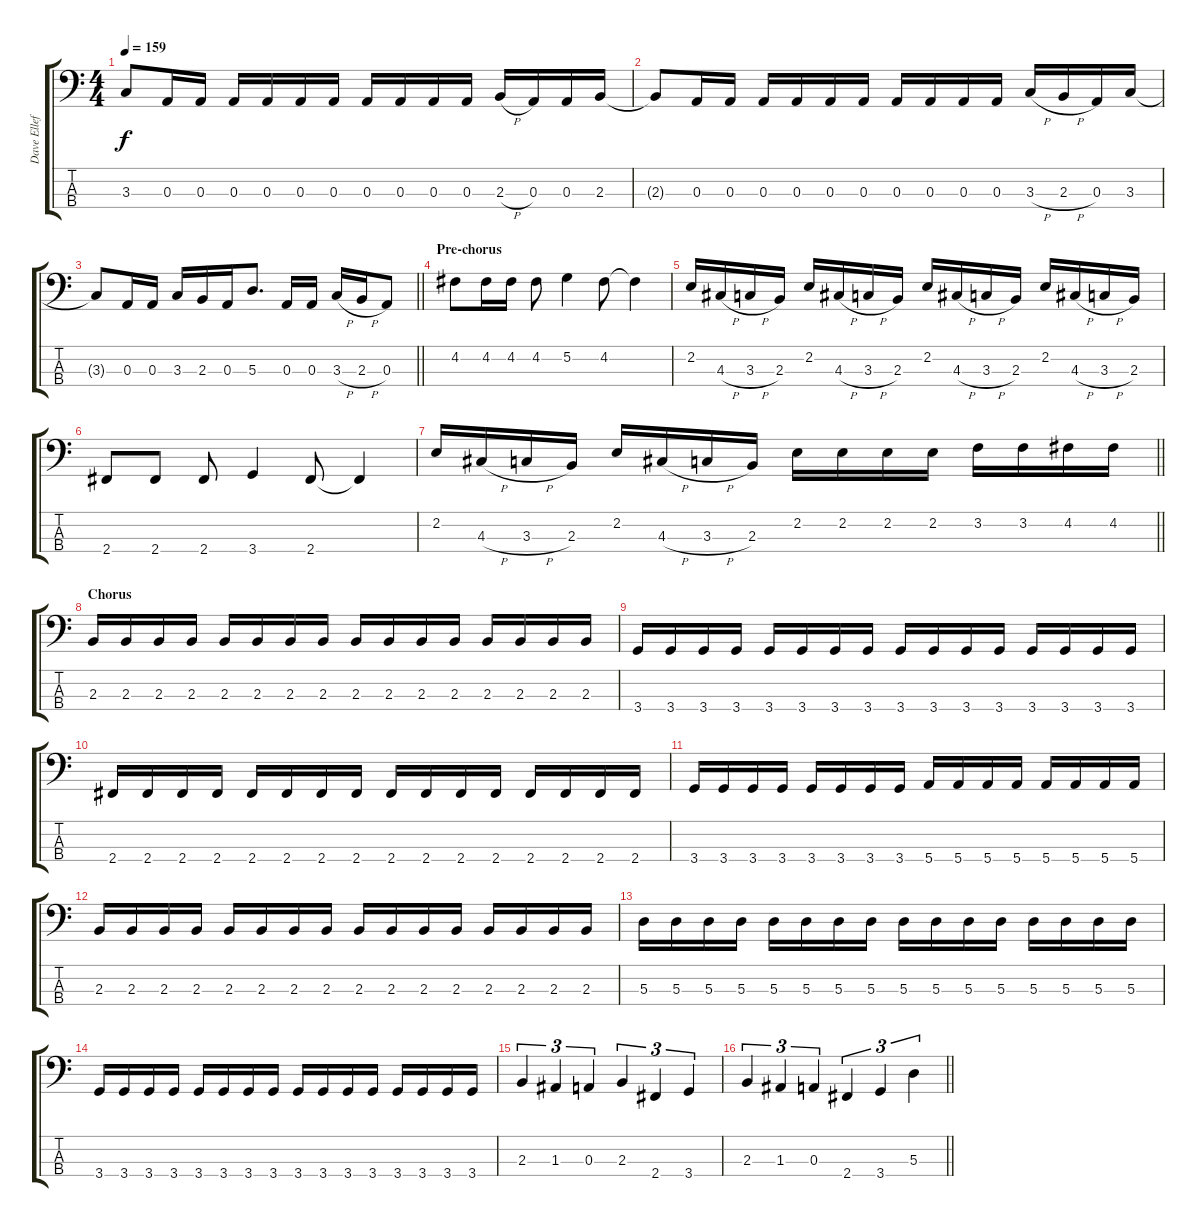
\track ("Dave Ellefson" "Dave Ellef") {instrument electricbasspick}
\staff {score tabs}
\tuning (G2 D2 A1 E1) {hide}
\ts (4 4)
\tempo 159
\clef f4
\ks c
3.3{t}.8{dy f} 0.3.16 0.3.16 0.3.16 0.3.16 0.3.16 0.3.16 0.3.16 0.3.16 0.3.16 0.3.16 2.3{h}.16 0.3.16 0.3.16 2.3.16 |
2.3{t}.8 0.3.16 0.3.16 0.3.16 0.3.16 0.3.16 0.3.16 0.3.16 0.3.16 0.3.16 0.3.16 3.3{h}.16 2.3{h}.16 0.3.16 3.3.16 |
\barLineRight lightlight
3.3{t}.8 0.3.16 0.3.16 3.3.16 2.3.16 0.3.16 5.3.8{d} 0.3.16 0.3.16 3.3{h}.16 2.3{h}.16 0.3.8 |
\section ("" "Pre-chorus")
4.2.8 4.2.16 4.2.16 4.2.8 5.2.4 4.2.8 4.2{t}.4 |
2.2.16 4.3{h}.16 3.3{h}.16 2.3.16 2.2.16 4.3{h}.16 3.3{h}.16 2.3.16 2.2.16 4.3{h}.16 3.3{h}.16 2.3.16 2.2.16 4.3{h}.16 3.3{h}.16 2.3.16 |
2.4.8 2.4.8 2.4.8 3.4.4 2.4.8 2.4{t}.4 |
\barLineRight lightlight
2.2.16 4.3{h}.16 3.3{h}.16 2.3.16 2.2.16 4.3{h}.16 3.3{h}.16 2.3.16 2.2.16 2.2.16 2.2.16 2.2.16 3.2.16 3.2.16 4.2.16 4.2.16 |
\section ("" "Chorus")
2.3.16 2.3.16 2.3.16 2.3.16 2.3.16 2.3.16 2.3.16 2.3.16 2.3.16 2.3.16 2.3.16 2.3.16 2.3.16 2.3.16 2.3.16 2.3.16 |
3.4.16 3.4.16 3.4.16 3.4.16 3.4.16 3.4.16 3.4.16 3.4.16 3.4.16 3.4.16 3.4.16 3.4.16 3.4.16 3.4.16 3.4.16 3.4.16 |
2.4.16 2.4.16 2.4.16 2.4.16 2.4.16 2.4.16 2.4.16 2.4.16 2.4.16 2.4.16 2.4.16 2.4.16 2.4.16 2.4.16 2.4.16 2.4.16 |
3.4.16 3.4.16 3.4.16 3.4.16 3.4.16 3.4.16 3.4.16 3.4.16 5.4.16 5.4.16 5.4.16 5.4.16 5.4.16 5.4.16 5.4.16 5.4.16 |
2.3.16 2.3.16 2.3.16 2.3.16 2.3.16 2.3.16 2.3.16 2.3.16 2.3.16 2.3.16 2.3.16 2.3.16 2.3.16 2.3.16 2.3.16 2.3.16 |
5.3.16 5.3.16 5.3.16 5.3.16 5.3.16 5.3.16 5.3.16 5.3.16 5.3.16 5.3.16 5.3.16 5.3.16 5.3.16 5.3.16 5.3.16 5.3.16 |
3.4.16 3.4.16 3.4.16 3.4.16 3.4.16 3.4.16 3.4.16 3.4.16 3.4.16 3.4.16 3.4.16 3.4.16 3.4.16 3.4.16 3.4.16 3.4.16 |
2.3.4{tu (3 2)} 1.3.4{tu (3 2)} 0.3.4{tu (3 2)} 2.3.4{tu (3 2)} 2.4.4{tu (3 2)} 3.4.4{tu (3 2)} |
\barLineRight lightlight
2.3.4{tu (3 2)} 1.3.4{tu (3 2)} 0.3.4{tu (3 2)} 2.4.4{tu (3 2)} 3.4.4{tu (3 2)} 5.3.4{tu (3 2)}
